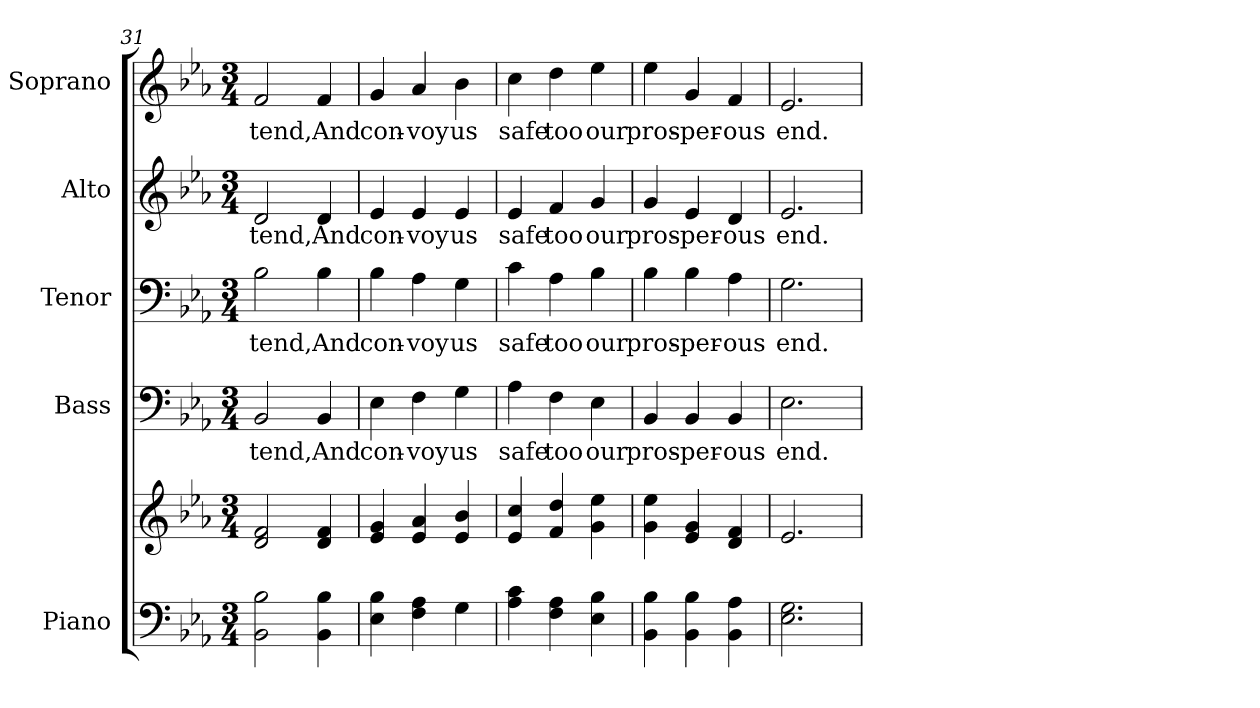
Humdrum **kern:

**kern	**kern	**kern	**text	**kern	**text	**kern	**text	**kern	**text
*part5	*part5	*part4	*part4	*part3	*part3	*part2	*part2	*part1	*part1
*staff6	*staff5	*staff4	*staff4	*staff3	*staff3	*staff2	*staff2	*staff1	*staff1
*I"Piano	*	*I"Bass	*	*I"Tenor	*	*I"Alto	*	*I"Soprano	*
*I'Pno.	*	*I'B.	*	*I'T.	*	*I'A.	*	*I'S.	*
*clefF4	*clefG2	*clefF4	*	*clefF4	*	*clefG2	*	*clefG2	*
*k[b-e-a-]	*k[b-e-a-]	*k[b-e-a-]	*	*k[b-e-a-]	*	*k[b-e-a-]	*	*k[b-e-a-]	*
*E-:	*E-:	*E-:	*	*E-:	*	*E-:	*	*E-:	*
*M3/4	*M3/4	*M3/4	*	*M3/4	*	*M3/4	*	*M3/4	*
=31	=31	=31	=31	=31	=31	=31	=31	=31	=31
!	!	!	!LO:LY:b:color=#000000	!	!	!	!	!	!
!	!	!	!	!	!LO:LY:b:color=#000000	!	!	!	!
!	!	!	!	!	!	!	!LO:LY:b:color=#000000	!	!
!	!	!	!	!	!	!	!	!	!LO:LY:b:color=#000000
2BB-i\ 2B-i	2di/ 2fi	2BB-i/	-tend,	2B-i\	-tend,	2di/	-tend,	2fi/	-tend,
!	!	!	!LO:LY:b:color=#000000	!	!	!	!	!	!
!	!	!	!	!	!LO:LY:b:color=#000000	!	!	!	!
!	!	!	!	!	!	!	!LO:LY:b:color=#000000	!	!
!	!	!	!	!	!	!	!	!	!LO:LY:b:color=#000000
4BB-i\ 4B-i	4di/ 4fi	4BB-i/	And	4B-i\	And	4di/	And	4fi/	And
=32	=32	=32	=32	=32	=32	=32	=32	=32	=32
!	!	!	!LO:LY:b:color=#000000	!	!	!	!	!	!
!	!	!	!	!	!LO:LY:b:color=#000000	!	!	!	!
!	!	!	!	!	!	!	!LO:LY:b:color=#000000	!	!
!	!	!	!	!	!	!	!	!	!LO:LY:b:color=#000000
4E-i\ 4B-i	4e-i/ 4gi	4E-i\	con-	4B-i\	con-	4e-i/	con-	4gi/	con-
!	!	!	!LO:LY:b:color=#000000	!	!	!	!	!	!
!	!	!	!	!	!LO:LY:b:color=#000000	!	!	!	!
!	!	!	!	!	!	!	!LO:LY:b:color=#000000	!	!
!	!	!	!	!	!	!	!	!	!LO:LY:b:color=#000000
4Fi\ 4A-i	4e-i/ 4a-i	4Fi\	-voy	4A-i\	-voy	4e-i/	-voy	4a-i/	-voy
!	!	!	!LO:LY:b:color=#000000	!	!	!	!	!	!
!	!	!	!	!	!LO:LY:b:color=#000000	!	!	!	!
!	!	!	!	!	!	!	!LO:LY:b:color=#000000	!	!
!	!	!	!	!	!	!	!	!	!LO:LY:b:color=#000000
4Gi\	4e-i/ 4b-i	4Gi\	us	4Gi\	us	4e-i/	us	4b-i\	us
!!LO:PB:g=z
=33	=33	=33	=33	=33	=33	=33	=33	=33	=33
!	!	!	!LO:LY:b:color=#000000	!	!	!	!	!	!
!	!	!	!	!	!LO:LY:b:color=#000000	!	!	!	!
!	!	!	!	!	!	!	!LO:LY:b:color=#000000	!	!
!	!	!	!	!	!	!	!	!	!LO:LY:b:color=#000000
4A-i\ 4ci	4e-i/ 4cci	4A-i\	safe	4ci\	safe	4e-i/	safe	4cci\	safe
!	!	!	!LO:LY:b:color=#000000	!	!	!	!	!	!
!	!	!	!	!	!LO:LY:b:color=#000000	!	!	!	!
!	!	!	!	!	!	!	!LO:LY:b:color=#000000	!	!
!	!	!	!	!	!	!	!	!	!LO:LY:b:color=#000000
4Fi\ 4A-i	4fi/ 4ddi	4Fi\	too	4A-i\	too	4fi/	too	4ddi\	too
!	!	!	!LO:LY:b:color=#000000	!	!	!	!	!	!
!	!	!	!	!	!LO:LY:b:color=#000000	!	!	!	!
!	!	!	!	!	!	!	!LO:LY:b:color=#000000	!	!
!	!	!	!	!	!	!	!	!	!LO:LY:b:color=#000000
4E-i\ 4B-i	4gi\ 4ee-i	4E-i\	our	4B-i\	our	4gi/	our	4ee-i\	our
=34	=34	=34	=34	=34	=34	=34	=34	=34	=34
!	!	!	!LO:LY:b:color=#000000	!	!	!	!	!	!
!	!	!	!	!	!LO:LY:b:color=#000000	!	!	!	!
!	!	!	!	!	!	!	!LO:LY:b:color=#000000	!	!
!	!	!	!	!	!	!	!	!	!LO:LY:b:color=#000000
4BB-i\ 4B-i	4gi\ 4ee-i	4BB-i/	pros-	4B-i\	pros-	4gi/	pros-	4ee-i\	pros-
!	!	!	!LO:LY:b:color=#000000	!	!	!	!	!	!
!	!	!	!	!	!LO:LY:b:color=#000000	!	!	!	!
!	!	!	!	!	!	!	!LO:LY:b:color=#000000	!	!
!	!	!	!	!	!	!	!	!	!LO:LY:b:color=#000000
4BB-i\ 4B-i	4e-i/ 4gi	4BB-i/	-per-	4B-i\	-per-	4e-i/	-per-	4gi/	-per-
!	!	!	!LO:LY:b:color=#000000	!	!	!	!	!	!
!	!	!	!	!	!LO:LY:b:color=#000000	!	!	!	!
!	!	!	!	!	!	!	!LO:LY:b:color=#000000	!	!
!	!	!	!	!	!	!	!	!	!LO:LY:b:color=#000000
4BB-i\ 4A-i	4di/ 4fi	4BB-i/	-ous	4A-i\	-ous	4di/	-ous	4fi/	-ous
=35	=35	=35	=35	=35	=35	=35	=35	=35	=35
!	!	!	!LO:LY:b:color=#000000	!	!	!	!	!	!
!	!	!	!	!	!LO:LY:b:color=#000000	!	!	!	!
!	!	!	!	!	!	!	!LO:LY:b:color=#000000	!	!
!	!	!	!	!	!	!	!	!	!LO:LY:b:color=#000000
2.E-i\ 2.Gi	2.e-i/	2.E-i\	end.	2.Gi\	end.	2.e-i/	end.	2.e-i/	end.
=	=	=	=	=	=	=	=	=	=
*-	*-	*-	*-	*-	*-	*-	*-	*-	*-
